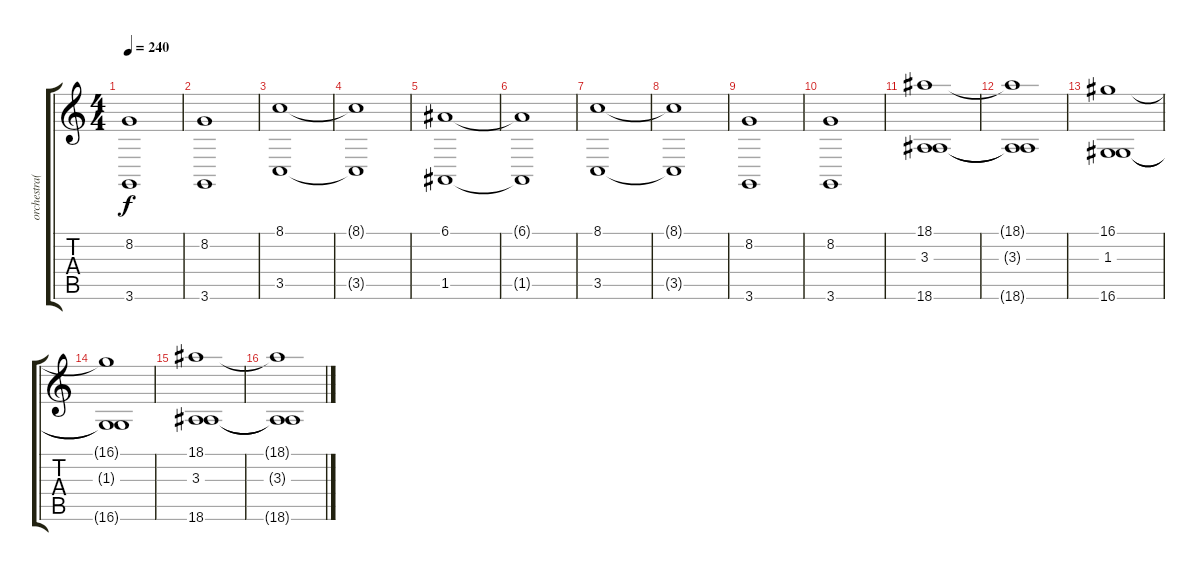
\track ("orchestra(alex stariopoli)" "orchestra(") {instrument stringensemble1}
\staff {score tabs}
\tuning (E4 B3 G3 D3 A2 E2) {hide}
\ts (4 4)
\tempo 240
\clef g2
\ks c
(8.2 3.6).1{dy f} |
(8.2 3.6).1 |
(8.1 3.5).1 |
(8.1{t} 3.5{t}).1 |
(6.1 1.5).1 |
(6.1{t} 1.5{t}).1 |
(8.1 3.5).1 |
(8.1{t} 3.5{t}).1 |
(8.2 3.6).1 |
(8.2 3.6).1 |
(18.1 3.3 18.6).1 |
(18.1{t} 3.3{t} 18.6{t}).1 |
(16.1 1.3 16.6).1 |
(16.1{t} 1.3{t} 16.6{t}).1 |
(18.1 3.3 18.6).1 |
(18.1{t} 3.3{t} 18.6{t}).1
